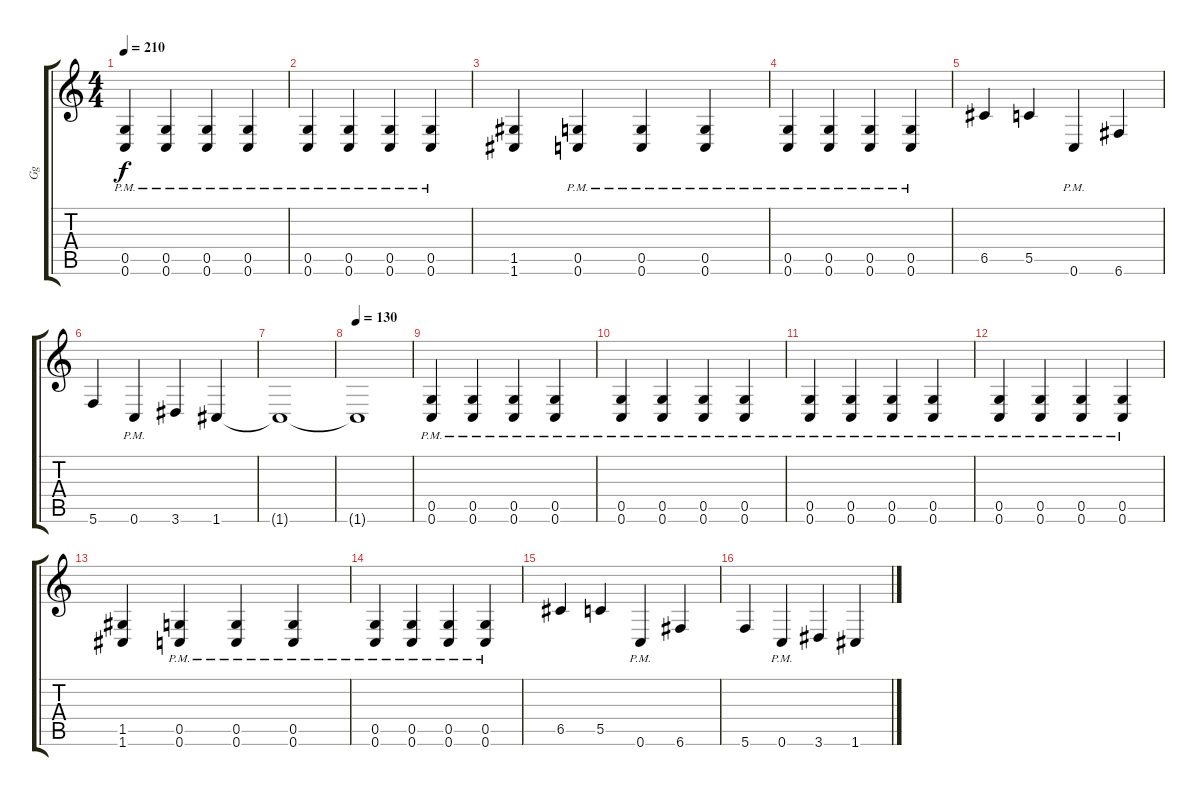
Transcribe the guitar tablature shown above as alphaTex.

\track ("Gg" "Gg") {instrument distortionguitar}
\staff {score tabs}
\tuning (D4 A3 F3 C3 G2 C2) {hide}
\ts (4 4)
\tempo 210
\clef g2
\ks c
(0.5{pm} 0.6{pm}).4{dy f} (0.5{pm} 0.6{pm}).4 (0.5{pm} 0.6{pm}).4 (0.5{pm} 0.6{pm}).4 |
(0.5{pm} 0.6{pm}).4 (0.5{pm} 0.6{pm}).4 (0.5{pm} 0.6{pm}).4 (0.5{pm} 0.6{pm}).4 |
(1.5 1.6).4 (0.5{pm} 0.6{pm}).4 (0.5{pm} 0.6{pm}).4 (0.5{pm} 0.6{pm}).4 |
(0.5{pm} 0.6{pm}).4 (0.5{pm} 0.6{pm}).4 (0.5{pm} 0.6{pm}).4 (0.5{pm} 0.6{pm}).4 |
6.5.4 5.5.4 0.6{pm}.4 6.6.4 |
5.6.4 0.6{pm}.4 3.6.4 1.6.4 |
1.6{t}.1 |
\tempo 130
1.6{t}.1 |
(0.5{pm} 0.6{pm}).4 (0.5{pm} 0.6{pm}).4 (0.5{pm} 0.6{pm}).4 (0.5{pm} 0.6{pm}).4 |
(0.5{pm} 0.6{pm}).4 (0.5{pm} 0.6{pm}).4 (0.5{pm} 0.6{pm}).4 (0.5{pm} 0.6{pm}).4 |
(0.5{pm} 0.6{pm}).4 (0.5{pm} 0.6{pm}).4 (0.5{pm} 0.6{pm}).4 (0.5{pm} 0.6{pm}).4 |
(0.5{pm} 0.6{pm}).4 (0.5{pm} 0.6{pm}).4 (0.5{pm} 0.6{pm}).4 (0.5{pm} 0.6{pm}).4 |
(1.5 1.6).4 (0.5{pm} 0.6{pm}).4 (0.5{pm} 0.6{pm}).4 (0.5{pm} 0.6{pm}).4 |
(0.5{pm} 0.6{pm}).4 (0.5{pm} 0.6{pm}).4 (0.5{pm} 0.6{pm}).4 (0.5{pm} 0.6{pm}).4 |
6.5.4 5.5.4 0.6{pm}.4 6.6.4 |
5.6.4 0.6{pm}.4 3.6.4 1.6.4
